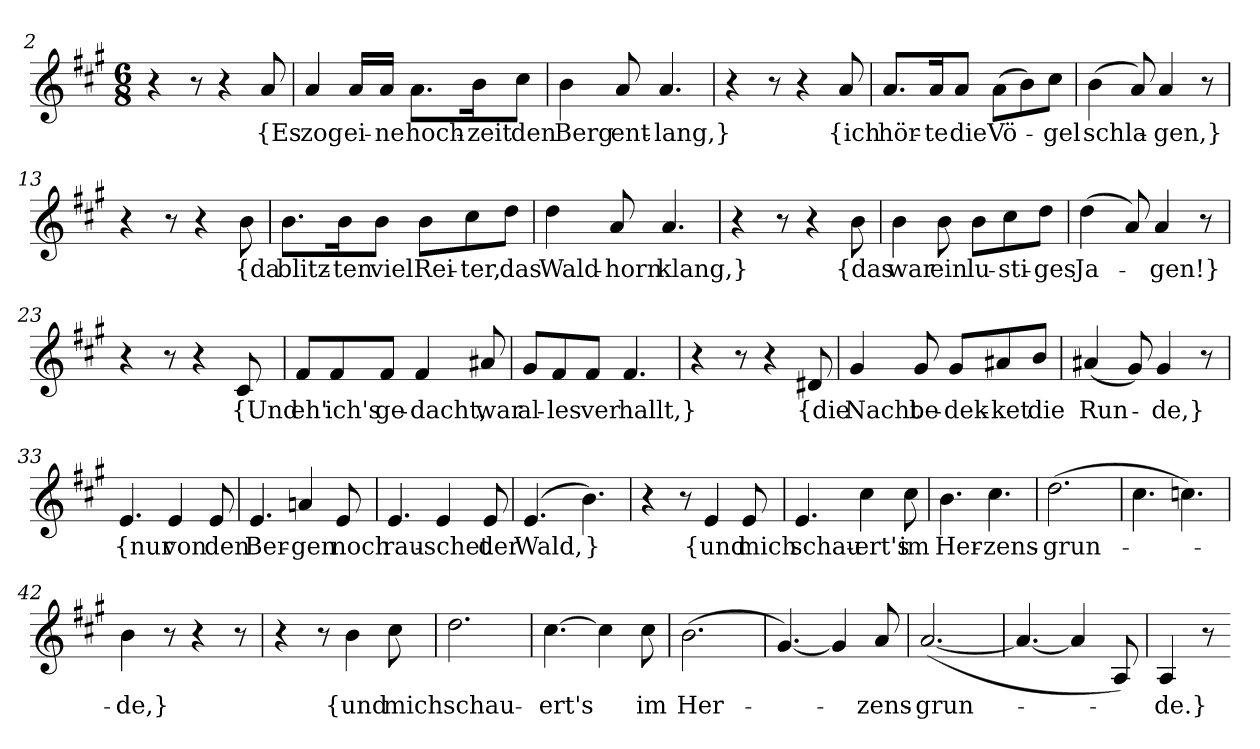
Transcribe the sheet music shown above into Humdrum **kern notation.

**kern	**text
*part1	*part1
*staff1	*staff1
*clefG2	*
*k[f#c#g#]	*
*M6/8	*
=2	=2
4r	.
8r	.
4r	.
8a	{Es
=3	=3
4a	zog
16a/LL	ei-
16a/JJ	-ne
8.a\L	hoch-
16b\K	-zeit
8cc#\J	den
=4	=4
4b	Berg
8a	ent-
4.a	-lang,}
=8	=8
4r	.
8r	.
4r	.
8a	{ich
=9	=9
8.a/L	hör-
16a/K	-te
8a/J	die
(8a\L	Vö-
8b\)	.
8cc#\J	-gel
=10	=10
(4b	schla-
8a)	.
4a	-gen,}
8r	.
=13	=13
4r	.
8r	.
4r	.
8b	{da
=14	=14
8.b\L	blitz-
16b\K	-ten
8b\J	viel
8b\L	Rei-
8cc#\	-ter,
8dd\J	das
=15	=15
4dd	Wald-
8a	-horn
4.a	klang,}
=17	=17
4r	.
8r	.
4r	.
8b	{das
=18	=18
4b	war
8b	ein
8b\L	lu-
8cc#\	-sti-
8dd\J	-ges
=19	=19
(4dd	Ja-
8a)	.
4a	-gen!}
8r	.
=23	=23
4r	.
8r	.
4r	.
8c#	{Und
=24	=24
8f#/L	eh'
8f#/	ich's
8f#/J	ge-
4f#	-dacht,
8a#X	war
=25	=25
8g#/L	al-
8f#/	-les
8f#/J	ver
4.f#	hallt,}
=29	=29
4r	.
8r	.
4r	.
8d#X	{die
=30	=30
4g#	Nacht
8g#	be-
8g#/L	-dek-
8a#X/	-ket
8b/J	die
=31	=31
(4a#X	Run-
8g#)	.
4g#	-de,}
8r	.
=33	=33
4.e	{nur
4e	von
8e	den
=34	=34
4.e	Ber-
4an	-gen
8e	noch
=35	=35
4.e	rau-
4e	-schet
8e	der
=36	=36
(4.e	Wald,
4.b)	}
=37	=37
4r	.
8r	.
4e	{und
8e	mich
=38	=38
4.e	schau-
4cc#	-ert's
8cc#	im
=39	=39
4.b	Her-
4.cc#	-zens-
=40	=40
(2.dd	-grun-
=41	=41
4.cc#	.
4.ccn)	.
=42	=42
4b	-de,}
8r	.
4r	.
8r	.
=43	=43
4r	.
8r	.
4b	{und
8cc#	mich
=44	=44
2.dd	schau-
=45	=45
[4.cc#	-ert's
4cc#]	.
8cc#	im
=46	=46
(2.b	Her-
=47	=47
[4.g#)	.
4g#]	.
8a	-zens-
=48	=48
([2.a	-grun-
=49	=49
4.a_	.
4a]	.
8A)	.
=50	=50
4A	-de.}
8r	.
=-	=-
*-	*-
